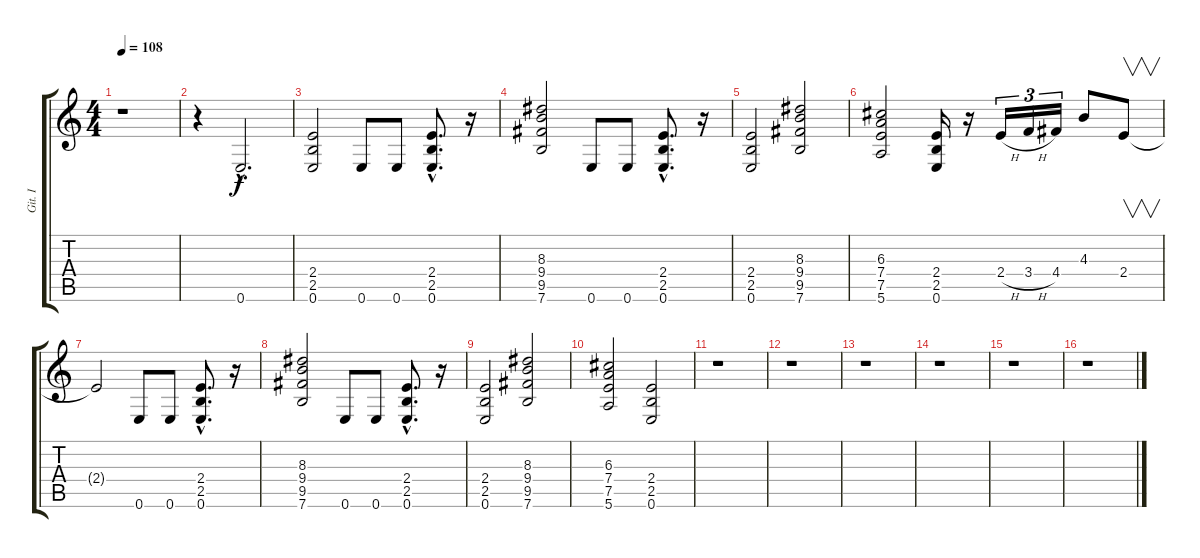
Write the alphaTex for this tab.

\track ("Git. I" "Git. I") {instrument overdrivenguitar}
\staff {score tabs}
\tuning (E4 B3 G3 D3 A2 E2) {hide}
\ts (4 4)
\tempo 108
\clef g2
\ks c
r.1{dy f} |
r.4 0.6{hac}.2{d} |
(2.4 2.5 0.6).2 0.6.8 0.6.8 (2.4{hac} 2.5{hac} 0.6{hac}).8{d} r.16 |
(8.3 9.4 9.5 7.6).2 0.6.8 0.6.8 (2.4{hac} 2.5{hac} 0.6{hac}).8{d} r.16 |
(2.4 2.5 0.6).2 (8.3 9.4 9.5 7.6).2 |
(6.3 7.4 7.5 5.6).2 (2.4 2.5 0.6).16 r.16 2.4{h}.16{tu (3 2)} 3.4{h}.16{tu (3 2)} 4.4.16{tu (3 2)} 4.3.8 2.4.8{v} |
2.4{t}.2 0.6.8 0.6.8 (2.4{hac} 2.5{hac} 0.6{hac}).8{d} r.16 |
(8.3 9.4 9.5 7.6).2 0.6.8 0.6.8 (2.4{hac} 2.5{hac} 0.6{hac}).8{d} r.16 |
(2.4 2.5 0.6).2 (8.3 9.4 9.5 7.6).2 |
(6.3 7.4 7.5 5.6).2 (2.4 2.5 0.6).2 |
r.1 |
r.1 |
r.1 |
r.1 |
r.1 |
r.1
